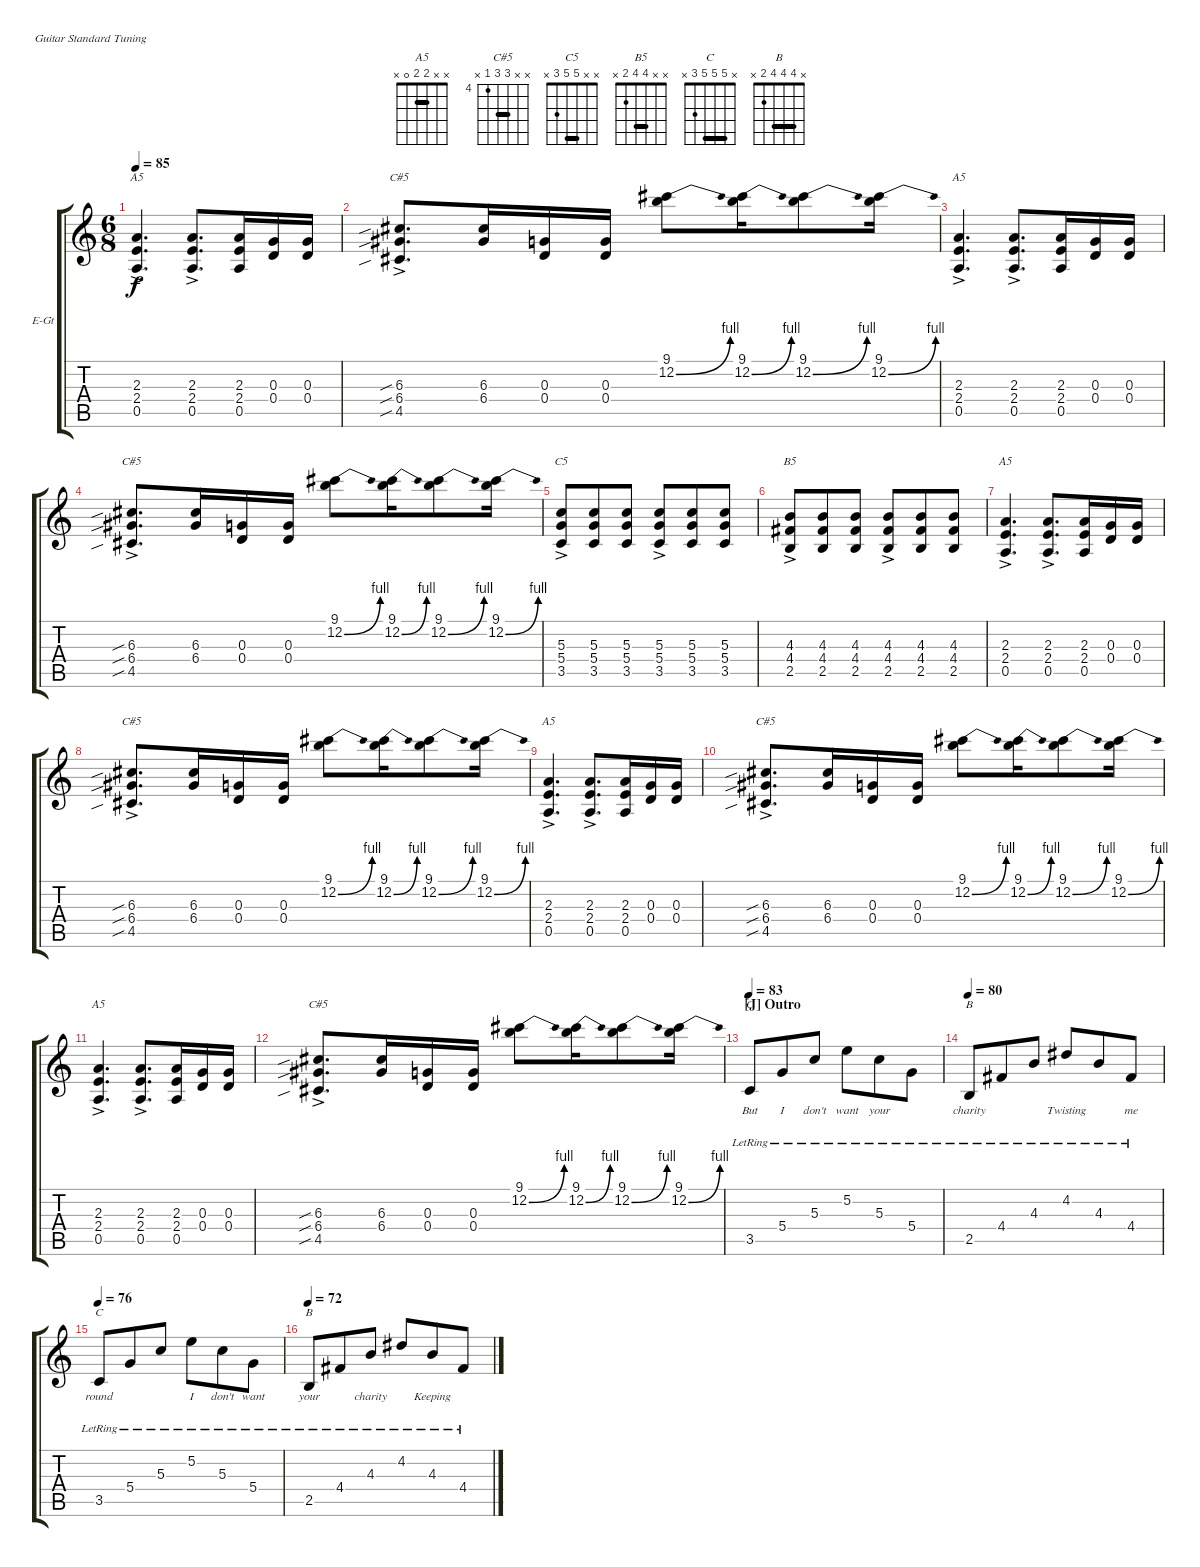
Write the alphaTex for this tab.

\defaultSystemsLayout 4
\bracketExtendMode groupsimilarinstruments
\firstSystemTrackNameOrientation horizontal
\otherSystemsTrackNameOrientation horizontal
\track ("Guitar" "E-Gt") {instrument distortionguitar}
\staff {score tabs}
\tuning (E4 B3 G3 D3 A2 E2)
\chord ("A5" x x 2 2 0 x) {barre 2}
\chord ("C#5" x x 6 6 4 x) {firstfret 4 barre 6}
\chord ("C5" x x 5 5 3 x) {barre 5}
\chord ("B5" x x 4 4 2 x) {barre 4}
\chord ("C" x 5 5 5 3 x) {barre (5 5)}
\chord ("B" x 4 4 4 2 x) {barre (4 4)}
\ts (6 8)
\tempo 85
\clef g2
\ks c
(0.5 2.4 2.3{ac}).4{d ch "A5" lyrics (0 "") lyrics (1 "") lyrics (2 "") lyrics (3 "") lyrics (4 "") dy f} (0.5 2.4 2.3{ac}).8{d lyrics (0 "") lyrics (1 "") lyrics (2 "") lyrics (3 "") lyrics (4 "")} (2.4 2.3 0.5).16{lyrics (0 "") lyrics (1 "") lyrics (2 "") lyrics (3 "") lyrics (4 "")} (0.4 0.3).16{lyrics (0 "") lyrics (1 "") lyrics (2 "") lyrics (3 "") lyrics (4 "")} (0.4 0.3).16{lyrics (0 "") lyrics (1 "") lyrics (2 "") lyrics (3 "") lyrics (4 "")} |
(4.5{sib} 6.4{sib ac} 6.3{sib}).8{d ch "C#5" lyrics (0 "") lyrics (1 "") lyrics (2 "") lyrics (3 "") lyrics (4 "")} (6.4 6.3).16{lyrics (0 "") lyrics (1 "") lyrics (2 "") lyrics (3 "") lyrics (4 "")} (0.4 0.3).16{lyrics (0 "") lyrics (1 "") lyrics (2 "") lyrics (3 "") lyrics (4 "")} (0.3 0.4).16{lyrics (0 "") lyrics (1 "") lyrics (2 "") lyrics (3 "") lyrics (4 "")} (12.2{be (bend 0 0 60 4)} 9.1).8{lyrics (0 "") lyrics (1 "") lyrics (2 "") lyrics (3 "") lyrics (4 "")} (12.2{be (bend 0 0 60 4)} 9.1).16{lyrics (0 "") lyrics (1 "") lyrics (2 "") lyrics (3 "") lyrics (4 "")} (12.2{be (bend 0 0 60 4)} 9.1).8{lyrics (0 "") lyrics (1 "") lyrics (2 "") lyrics (3 "") lyrics (4 "")} (12.2{be (bend 0 0 60 4)} 9.1).16{lyrics (0 "") lyrics (1 "") lyrics (2 "") lyrics (3 "") lyrics (4 "")} |
(0.5 2.4 2.3{ac}).4{d ch "A5" lyrics (0 "") lyrics (1 "") lyrics (2 "") lyrics (3 "") lyrics (4 "")} (0.5 2.4 2.3{ac}).8{d lyrics (0 "") lyrics (1 "") lyrics (2 "") lyrics (3 "") lyrics (4 "")} (2.4 2.3 0.5).16{lyrics (0 "") lyrics (1 "") lyrics (2 "") lyrics (3 "") lyrics (4 "")} (0.4 0.3).16{lyrics (0 "") lyrics (1 "") lyrics (2 "") lyrics (3 "") lyrics (4 "")} (0.4 0.3).16{lyrics (0 "") lyrics (1 "") lyrics (2 "") lyrics (3 "") lyrics (4 "")} |
(4.5{sib} 6.4{sib ac} 6.3{sib}).8{d ch "C#5" lyrics (0 "") lyrics (1 "") lyrics (2 "") lyrics (3 "") lyrics (4 "")} (6.4 6.3).16{lyrics (0 "") lyrics (1 "") lyrics (2 "") lyrics (3 "") lyrics (4 "")} (0.4 0.3).16{lyrics (0 "") lyrics (1 "") lyrics (2 "") lyrics (3 "") lyrics (4 "")} (0.3 0.4).16{lyrics (0 "") lyrics (1 "") lyrics (2 "") lyrics (3 "") lyrics (4 "")} (12.2{be (bend 0 0 60 4)} 9.1).8{lyrics (0 "") lyrics (1 "") lyrics (2 "") lyrics (3 "") lyrics (4 "")} (12.2{be (bend 0 0 60 4)} 9.1).16{lyrics (0 "") lyrics (1 "") lyrics (2 "") lyrics (3 "") lyrics (4 "")} (12.2{be (bend 0 0 60 4)} 9.1).8{lyrics (0 "") lyrics (1 "") lyrics (2 "") lyrics (3 "") lyrics (4 "")} (12.2{be (bend 0 0 60 4)} 9.1).16{lyrics (0 "") lyrics (1 "") lyrics (2 "") lyrics (3 "") lyrics (4 "")} |
(3.5 5.4 5.3{ac}).8{ch "C5" lyrics (0 "") lyrics (1 "") lyrics (2 "") lyrics (3 "") lyrics (4 "")} (3.5 5.4 5.3).8{lyrics (0 "") lyrics (1 "") lyrics (2 "") lyrics (3 "") lyrics (4 "")} (3.5 5.4 5.3).8{lyrics (0 "") lyrics (1 "") lyrics (2 "") lyrics (3 "") lyrics (4 "")} (3.5 5.4 5.3{ac}).8{lyrics (0 "") lyrics (1 "") lyrics (2 "") lyrics (3 "") lyrics (4 "")} (3.5 5.4 5.3).8{lyrics (0 "") lyrics (1 "") lyrics (2 "") lyrics (3 "") lyrics (4 "")} (3.5 5.4 5.3).8{lyrics (0 "") lyrics (1 "") lyrics (2 "") lyrics (3 "") lyrics (4 "")} |
(2.5 4.4 4.3{ac}).8{ch "B5" lyrics (0 "") lyrics (1 "") lyrics (2 "") lyrics (3 "") lyrics (4 "")} (2.5 4.4 4.3).8{lyrics (0 "") lyrics (1 "") lyrics (2 "") lyrics (3 "") lyrics (4 "")} (2.5 4.4 4.3).8{lyrics (0 "") lyrics (1 "") lyrics (2 "") lyrics (3 "") lyrics (4 "")} (2.5 4.4 4.3{ac}).8{lyrics (0 "") lyrics (1 "") lyrics (2 "") lyrics (3 "") lyrics (4 "")} (2.5 4.4 4.3).8{lyrics (0 "") lyrics (1 "") lyrics (2 "") lyrics (3 "") lyrics (4 "")} (2.5 4.4 4.3).8{lyrics (0 "") lyrics (1 "") lyrics (2 "") lyrics (3 "") lyrics (4 "")} |
(0.5 2.4 2.3{ac}).4{d ch "A5" lyrics (0 "") lyrics (1 "") lyrics (2 "") lyrics (3 "") lyrics (4 "")} (0.5 2.4 2.3{ac}).8{d lyrics (0 "") lyrics (1 "") lyrics (2 "") lyrics (3 "") lyrics (4 "")} (2.4 2.3 0.5).16{lyrics (0 "") lyrics (1 "") lyrics (2 "") lyrics (3 "") lyrics (4 "")} (0.4 0.3).16{lyrics (0 "") lyrics (1 "") lyrics (2 "") lyrics (3 "") lyrics (4 "")} (0.4 0.3).16{lyrics (0 "") lyrics (1 "") lyrics (2 "") lyrics (3 "") lyrics (4 "")} |
(4.5{sib} 6.4{sib ac} 6.3{sib}).8{d ch "C#5" lyrics (0 "") lyrics (1 "") lyrics (2 "") lyrics (3 "") lyrics (4 "")} (6.4 6.3).16{lyrics (0 "") lyrics (1 "") lyrics (2 "") lyrics (3 "") lyrics (4 "")} (0.4 0.3).16{lyrics (0 "") lyrics (1 "") lyrics (2 "") lyrics (3 "") lyrics (4 "")} (0.3 0.4).16{lyrics (0 "") lyrics (1 "") lyrics (2 "") lyrics (3 "") lyrics (4 "")} (12.2{be (bend 0 0 60 4)} 9.1).8{lyrics (0 "") lyrics (1 "") lyrics (2 "") lyrics (3 "") lyrics (4 "")} (12.2{be (bend 0 0 60 4)} 9.1).16{lyrics (0 "") lyrics (1 "") lyrics (2 "") lyrics (3 "") lyrics (4 "")} (12.2{be (bend 0 0 60 4)} 9.1).8{lyrics (0 "") lyrics (1 "") lyrics (2 "") lyrics (3 "") lyrics (4 "")} (12.2{be (bend 0 0 60 4)} 9.1).16{lyrics (0 "") lyrics (1 "") lyrics (2 "") lyrics (3 "") lyrics (4 "")} |
(0.5 2.4 2.3{ac}).4{d ch "A5" lyrics (0 "") lyrics (1 "") lyrics (2 "") lyrics (3 "") lyrics (4 "")} (0.5 2.4 2.3{ac}).8{d lyrics (0 "") lyrics (1 "") lyrics (2 "") lyrics (3 "") lyrics (4 "")} (2.4 2.3 0.5).16{lyrics (0 "") lyrics (1 "") lyrics (2 "") lyrics (3 "") lyrics (4 "")} (0.4 0.3).16{lyrics (0 "") lyrics (1 "") lyrics (2 "") lyrics (3 "") lyrics (4 "")} (0.4 0.3).16{lyrics (0 "") lyrics (1 "") lyrics (2 "") lyrics (3 "") lyrics (4 "")} |
(4.5{sib} 6.4{sib ac} 6.3{sib}).8{d ch "C#5" lyrics (0 "") lyrics (1 "") lyrics (2 "") lyrics (3 "") lyrics (4 "")} (6.4 6.3).16{lyrics (0 "") lyrics (1 "") lyrics (2 "") lyrics (3 "") lyrics (4 "")} (0.4 0.3).16{lyrics (0 "") lyrics (1 "") lyrics (2 "") lyrics (3 "") lyrics (4 "")} (0.3 0.4).16{lyrics (0 "") lyrics (1 "") lyrics (2 "") lyrics (3 "") lyrics (4 "")} (12.2{be (bend 0 0 60 4)} 9.1).8{lyrics (0 "") lyrics (1 "") lyrics (2 "") lyrics (3 "") lyrics (4 "")} (12.2{be (bend 0 0 60 4)} 9.1).16{lyrics (0 "") lyrics (1 "") lyrics (2 "") lyrics (3 "") lyrics (4 "")} (12.2{be (bend 0 0 60 4)} 9.1).8{lyrics (0 "") lyrics (1 "") lyrics (2 "") lyrics (3 "") lyrics (4 "")} (12.2{be (bend 0 0 60 4)} 9.1).16{lyrics (0 "") lyrics (1 "") lyrics (2 "") lyrics (3 "") lyrics (4 "")} |
\scale
0.425586 (0.5 2.4 2.3{ac}).4{d ch "A5" lyrics (0 "") lyrics (1 "") lyrics (2 "") lyrics (3 "") lyrics (4 "")} (0.5 2.4 2.3{ac}).8{d lyrics (0 "") lyrics (1 "") lyrics (2 "") lyrics (3 "") lyrics (4 "")} (2.4 2.3 0.5).16{lyrics (0 "") lyrics (1 "") lyrics (2 "") lyrics (3 "") lyrics (4 "")} (0.4 0.3).16{lyrics (0 "") lyrics (1 "") lyrics (2 "") lyrics (3 "") lyrics (4 "")} (0.4 0.3).16{lyrics (0 "") lyrics (1 "") lyrics (2 "") lyrics (3 "") lyrics (4 "")} |
\scale
0.58804 (4.5{sib} 6.4{sib ac} 6.3{sib}).8{d ch "C#5" lyrics (0 "") lyrics (1 "") lyrics (2 "") lyrics (3 "") lyrics (4 "")} (6.4 6.3).16{lyrics (0 "") lyrics (1 "") lyrics (2 "") lyrics (3 "") lyrics (4 "")} (0.4 0.3).16{lyrics (0 "") lyrics (1 "") lyrics (2 "") lyrics (3 "") lyrics (4 "")} (0.3 0.4).16{lyrics (0 "") lyrics (1 "") lyrics (2 "") lyrics (3 "") lyrics (4 "")} (12.2{be (bend 0 0 60 4)} 9.1).8{lyrics (0 "") lyrics (1 "") lyrics (2 "") lyrics (3 "") lyrics (4 "")} (12.2{be (bend 0 0 60 4)} 9.1).16{lyrics (0 "") lyrics (1 "") lyrics (2 "") lyrics (3 "") lyrics (4 "")} (12.2{be (bend 0 0 60 4)} 9.1).8{lyrics (0 "") lyrics (1 "") lyrics (2 "") lyrics (3 "") lyrics (4 "")} (12.2{be (bend 0 0 60 4)} 9.1).16{lyrics (0 "") lyrics (1 "") lyrics (2 "") lyrics (3 "") lyrics (4 "")} |
\section ("J" "Outro")
\tempo 83
3.5{lr}.8{ch "C" lyrics (0 "But") lyrics (1 "") lyrics (2 "") lyrics (3 "") lyrics (4 "")} 5.4{lr}.8{lyrics (0 "I") lyrics (1 "") lyrics (2 "") lyrics (3 "") lyrics (4 "")} 5.3{lr}.8{lyrics (0 "don't") lyrics (1 "") lyrics (2 "") lyrics (3 "") lyrics (4 "")} 5.2{lr}.8{lyrics (0 "want") lyrics (1 "") lyrics (2 "") lyrics (3 "") lyrics (4 "")} 5.3{lr}.8{lyrics (0 "your") lyrics (1 "") lyrics (2 "") lyrics (3 "") lyrics (4 "")} 5.4{lr}.8{lyrics (0 "") lyrics (1 "") lyrics (2 "") lyrics (3 "") lyrics (4 "")} |
\tempo 80
2.5{lr}.8{ch "B" lyrics (0 "charity") lyrics (1 "") lyrics (2 "") lyrics (3 "") lyrics (4 "")} 4.4{lr}.8{lyrics (0 "") lyrics (1 "") lyrics (2 "") lyrics (3 "") lyrics (4 "")} 4.3{lr}.8{lyrics (0 "") lyrics (1 "") lyrics (2 "") lyrics (3 "") lyrics (4 "")} 4.2{lr}.8{lyrics (0 "Twisting") lyrics (1 "") lyrics (2 "") lyrics (3 "") lyrics (4 "")} 4.3{lr}.8{lyrics (0 "") lyrics (1 "") lyrics (2 "") lyrics (3 "") lyrics (4 "")} 4.4{lr}.8{lyrics (0 "me") lyrics (1 "") lyrics (2 "") lyrics (3 "") lyrics (4 "")} |
\tempo 76
3.5{lr}.8{ch "C" lyrics (0 "round") lyrics (1 "") lyrics (2 "") lyrics (3 "") lyrics (4 "")} 5.4{lr}.8{lyrics (0 "") lyrics (1 "") lyrics (2 "") lyrics (3 "") lyrics (4 "")} 5.3{lr}.8{lyrics (0 "") lyrics (1 "") lyrics (2 "") lyrics (3 "") lyrics (4 "")} 5.2{lr}.8{lyrics (0 "I") lyrics (1 "") lyrics (2 "") lyrics (3 "") lyrics (4 "")} 5.3{lr}.8{lyrics (0 "don't") lyrics (1 "") lyrics (2 "") lyrics (3 "") lyrics (4 "")} 5.4{lr}.8{lyrics (0 "want") lyrics (1 "") lyrics (2 "") lyrics (3 "") lyrics (4 "")} |
\tempo 72
2.5{lr}.8{ch "B" lyrics (0 "your") lyrics (1 "") lyrics (2 "") lyrics (3 "") lyrics (4 "")} 4.4{lr}.8{lyrics (0 "") lyrics (1 "") lyrics (2 "") lyrics (3 "") lyrics (4 "")} 4.3{lr}.8{lyrics (0 "charity") lyrics (1 "") lyrics (2 "") lyrics (3 "") lyrics (4 "")} 4.2{lr}.8{lyrics (0 "") lyrics (1 "") lyrics (2 "") lyrics (3 "") lyrics (4 "")} 4.3{lr}.8{lyrics (0 "Keeping") lyrics (1 "") lyrics (2 "") lyrics (3 "") lyrics (4 "")} 4.4{lr}.8{lyrics (0 "") lyrics (1 "") lyrics (2 "") lyrics (3 "") lyrics (4 "")}
